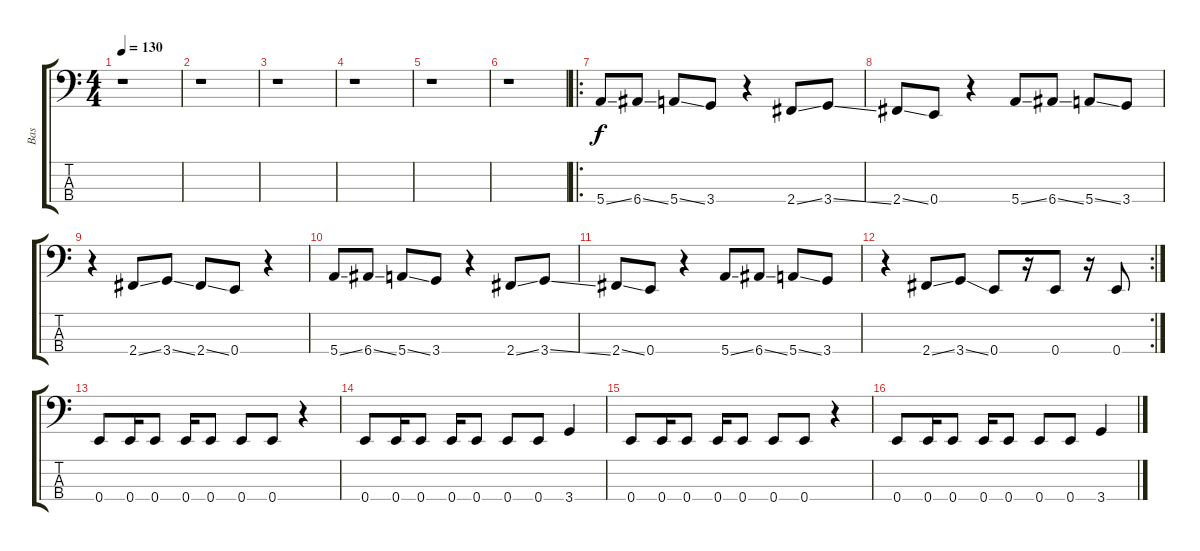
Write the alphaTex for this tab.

\track ("Bas" "Bas") {instrument electricbassfinger}
\staff {score tabs}
\tuning (G2 D2 A1 E1) {hide}
\ts (4 4)
\tempo 130
\clef f4
\ks c
r.1{dy f instrument electricbassfinger} |
r.1 |
r.1 |
r.1 |
r.1 |
r.1 |
\ro
5.4{ss}.8 6.4{ss}.8 5.4{ss}.8 3.4.8 r.4 2.4{ss}.8 3.4{ss}.8 |
2.4{ss}.8 0.4.8 r.4 5.4{ss}.8 6.4{ss}.8 5.4{ss}.8 3.4.8 |
r.4 2.4{ss}.8 3.4{ss}.8 2.4{ss}.8 0.4.8 r.4 |
5.4{ss}.8 6.4{ss}.8 5.4{ss}.8 3.4.8 r.4 2.4{ss}.8 3.4{ss}.8 |
2.4{ss}.8 0.4.8 r.4 5.4{ss}.8 6.4{ss}.8 5.4{ss}.8 3.4.8 |
\rc 2
r.4 2.4{ss}.8 3.4{ss}.8 0.4.8 r.16 0.4.8 r.16 0.4.8 |
0.4.8 0.4.16 0.4.8 0.4.16 0.4.8 0.4.8 0.4.8 r.4 |
0.4.8 0.4.16 0.4.8 0.4.16 0.4.8 0.4.8 0.4.8 3.4.4 |
0.4.8 0.4.16 0.4.8 0.4.16 0.4.8 0.4.8 0.4.8 r.4 |
0.4.8 0.4.16 0.4.8 0.4.16 0.4.8 0.4.8 0.4.8 3.4.4
